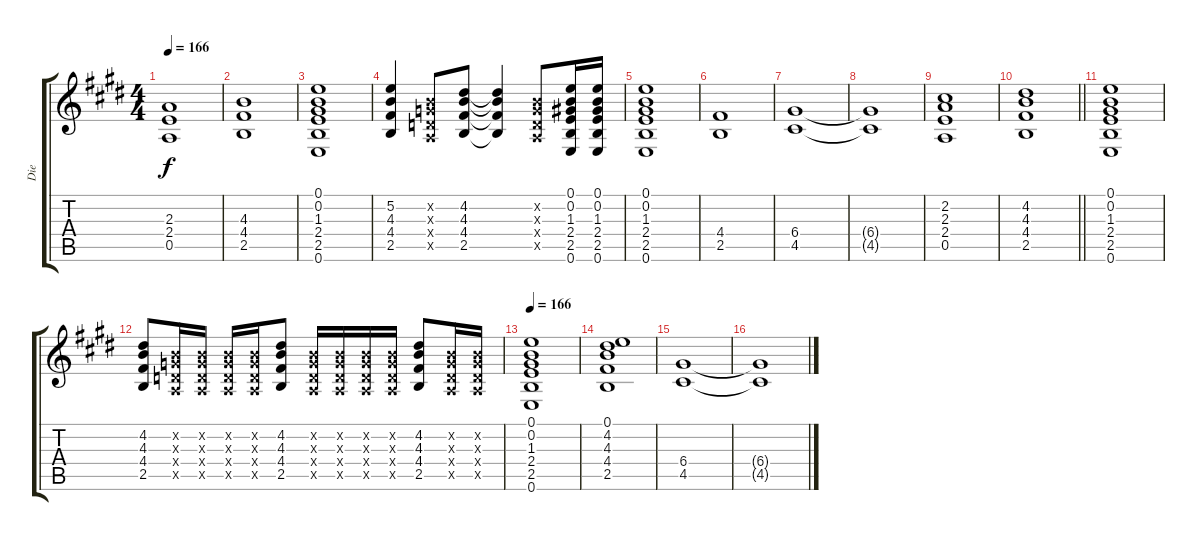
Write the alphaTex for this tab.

\track ("Die" "Die") {instrument acousticguitarsteel}
\staff {score tabs}
\tuning (E4 B3 G3 D3 A2 E2) {hide}
\ts (4 4)
\tempo 166
\clef g2
\ks e
(2.3 2.4 0.5).1{dy f} |
(4.3 4.4 2.5).1 |
(0.1 0.2 1.3 2.4 2.5 0.6).1 |
(5.2 4.3 4.4 2.5).4 (0.2{x} 0.3{x} 0.4{x} 0.5{x}).8 (4.2 4.3 4.4 2.5).8 (4.2{t} 4.3{t} 4.4{t} 2.5{t}).4 (0.2{x} 0.3{x} 0.4{x} 0.5{x}).8 (0.1 0.2 1.3 2.4 2.5 0.6).16 (0.1 0.2 1.3 2.4 2.5 0.6).16 |
(0.1 0.2 1.3 2.4 2.5 0.6).1 |
(4.4 2.5).1 |
(6.4 4.5).1 |
(6.4{t} 4.5{t}).1 |
(2.2 2.3 2.4 0.5).1 |
\barLineRight lightlight
(4.2 4.3 4.4 2.5).1 |
(0.1 0.2 1.3 2.4 2.5 0.6).1 |
(4.2 4.3 4.4 2.5).8{volume 12 instrument overdrivenguitar} (0.2{x} 0.3{x} 0.4{x} 0.5{x}).16 (0.2{x} 0.3{x} 0.4{x} 0.5{x}).16 (0.2{x} 0.3{x} 0.4{x} 0.5{x}).16 (0.2{x} 0.3{x} 0.4{x} 0.5{x}).16 (4.2 4.3 4.4 2.5).8 (0.2{x} 0.3{x} 0.4{x} 0.5{x}).16 (0.2{x} 0.3{x} 0.4{x} 0.5{x}).16 (0.2{x} 0.3{x} 0.4{x} 0.5{x}).16 (0.2{x} 0.3{x} 0.4{x} 0.5{x}).16 (4.2 4.3 4.4 2.5).8 (0.2{x} 0.3{x} 0.4{x} 0.5{x}).16 (0.2{x} 0.3{x} 0.4{x} 0.5{x}).16 |
\tempo 166
(0.1 0.2 1.3 2.4 2.5 0.6).1 |
(0.1 4.2 4.3 4.4 2.5).1 |
(6.4 4.5).1 |
(6.4{t} 4.5{t}).1
